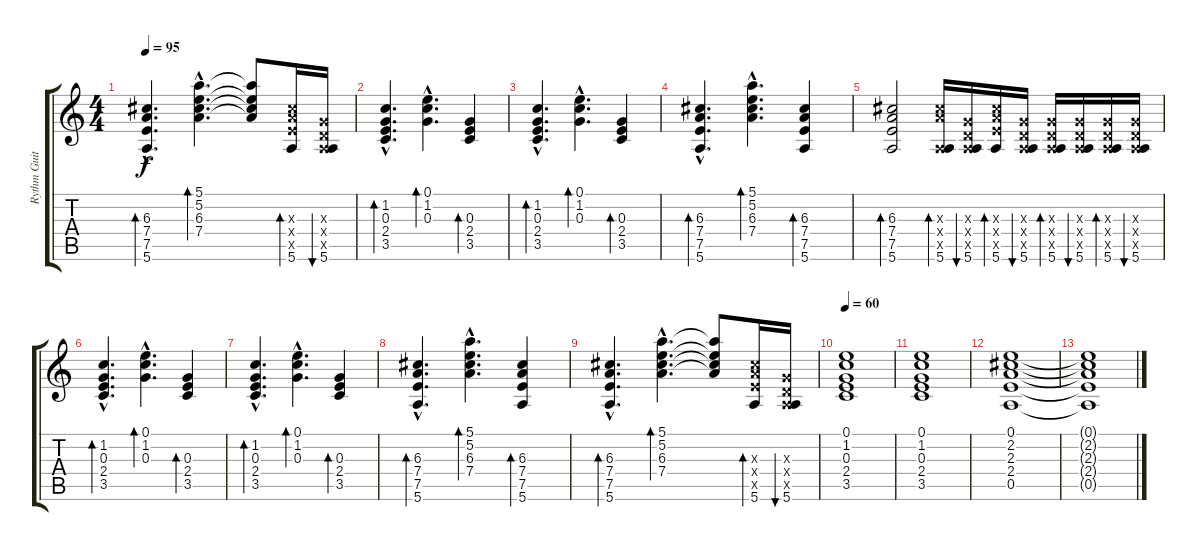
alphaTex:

\track ("Rythm Guitar II" "Rythm Guit") {instrument acousticguitarsteel}
\staff {score tabs}
\tuning (E4 B3 G3 D3 A2 E2) {hide}
\ts (4 4)
\tempo 95
\clef g2
\ks c
(6.3{hac} 7.4{hac} 7.5{hac} 5.6{hac}).4{d bd 30 dy f} (5.1{hac} 5.2{hac} 6.3{hac} 7.4{hac}).4{d bd 30} (5.1{t} 5.2{t} 6.3{t} 7.4{t}).8 (6.3{x} 7.4{x} 7.5{x} 5.6).16{bd 30} (0.3{x} 0.4{x} 0.5{x} 5.6).16{bu 30} |
(1.2{hac} 0.3{hac} 2.4{hac} 3.5{hac}).4{d bd 120} (0.1{hac} 1.2{hac} 0.3{hac}).4{d bd 30} (0.3 2.4 3.5).4{bd 30} |
(1.2{hac} 0.3{hac} 2.4{hac} 3.5{hac}).4{d bd 120} (0.1{hac} 1.2{hac} 0.3{hac}).4{d bd 30} (0.3 2.4 3.5).4{bd 30} |
(6.3{hac} 7.4{hac} 7.5{hac} 5.6{hac}).4{d bd 30} (5.1{hac} 5.2{hac} 6.3{hac} 7.4{hac}).4{d bd 30} (6.3 7.4 7.5 5.6).4{bd 30} |
(6.3 7.4 7.5 5.6).2{bd 30} (6.3{x} 7.4{x} 0.5{x} 5.6).16{bd 30} (0.3{x} 0.4{x} 0.5{x} 5.6).16{bu 30} (6.3{x} 7.4{x} 7.5{x} 5.6).16{bd 30} (0.3{x} 0.4{x} 0.5{x} 5.6).16{bu 30} (0.3{x} 0.4{x} 0.5{x} 5.6).16{bd 30} (0.3{x} 0.4{x} 0.5{x} 5.6).16{bu 30} (0.3{x} 0.4{x} 0.5{x} 5.6).16{bd 30} (0.3{x} 0.4{x} 0.5{x} 5.6).16{bu 30} |
(1.2{hac} 0.3{hac} 2.4{hac} 3.5{hac}).4{d bd 120} (0.1{hac} 1.2{hac} 0.3{hac}).4{d bd 30} (0.3 2.4 3.5).4{bd 30} |
(1.2{hac} 0.3{hac} 2.4{hac} 3.5{hac}).4{d bd 120} (0.1{hac} 1.2{hac} 0.3{hac}).4{d bd 30} (0.3 2.4 3.5).4{bd 30} |
(6.3{hac} 7.4{hac} 7.5{hac} 5.6{hac}).4{d bd 30} (5.1{hac} 5.2{hac} 6.3{hac} 7.4{hac}).4{d bd 30} (6.3 7.4 7.5 5.6).4{bd 30} |
(6.3{hac} 7.4{hac} 7.5{hac} 5.6{hac}).4{d bd 30} (5.1{hac} 5.2{hac} 6.3{hac} 7.4{hac}).4{d bd 30} (5.1{t} 5.2{t} 6.3{t} 7.4{t}).8 (6.3{x} 7.4{x} 7.5{x} 5.6).16{bd 30} (0.3{x} 0.4{x} 0.5{x} 5.6).16{bu 30} |
\tempo 60
(0.1 1.2 0.3 2.4 3.5).1 |
(0.1 1.2 0.3 2.4 3.5).1 |
(0.1 2.2 2.3 2.4 0.5).1 |
(0.1{t} 2.2{t} 2.3{t} 2.4{t} 0.5{t}).1
